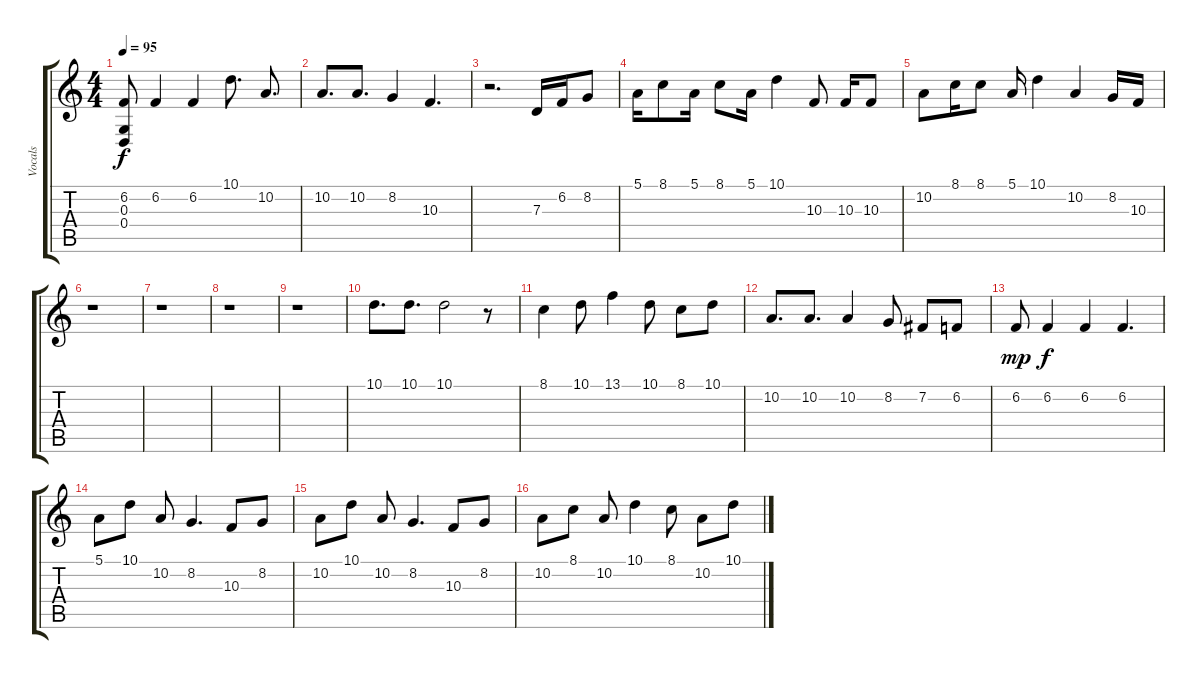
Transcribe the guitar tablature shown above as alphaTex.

\track ("Vocals" "Vocals") {instrument harmonica}
\staff {score tabs}
\tuning (E4 B3 G3 D3 A2 E2) {hide}
\ts (4 4)
\tempo 95
\clef g2
\ks c
(6.2{t} 0.3 0.4).8{dy f} 6.2.4 6.2.4 10.1.8{d} 10.2.8{d} |
10.2.8{d} 10.2.8{d} 8.2.4 10.3.4{d} |
r.2{d} 7.3.16 6.2.16 8.2.8 |
5.1.16 8.1.8 5.1.16 8.1.8 5.1.16 10.1.4 10.3.8 10.3.16 10.3.8 |
10.2.8 8.1.16 8.1.8 5.1.16 10.1.4 10.2.4 8.2.16 10.3.16 |
r.1 |
r.1 |
r.1 |
r.1 |
10.1.8{d} 10.1.8{d} 10.1.2 r.8 |
8.1.4 10.1.8 13.1.4 10.1.8 8.1.8 10.1.8 |
10.2.8{d} 10.2.8{d} 10.2.4 8.2.8 7.2.8 6.2.8 |
6.2.8{dy mp} 6.2.4{dy f} 6.2.4 6.2.4{d} |
5.1.8 10.1.8 10.2.8 8.2.4{d} 10.3.8 8.2.8 |
10.2.8 10.1.8 10.2.8 8.2.4{d} 10.3.8 8.2.8 |
10.2.8 8.1.8 10.2.8 10.1.4 8.1.8 10.2.8 10.1.8
